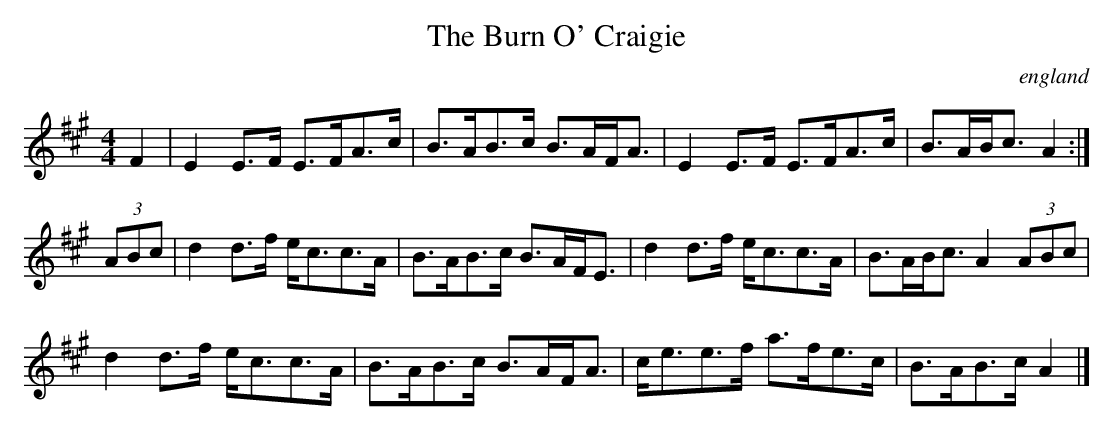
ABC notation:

X:1
T:Burn O' Craigie, The
O:england
M:4/4
L:1/8
K:A
F2|E2 E>F E>FA>c|B>AB>c B>AF<A|E2 E>F E>FA>c|B>AB<c A2:|]
(3ABc|d2 d>f e<cc>A|B>AB>c B>AF<E|d2 d>f e<cc>A|B>AB<c A2 (3ABc|
d2 d>f e<cc>A|B>AB>c B>AF<A|c<ee>f a>fe>c|B>AB>c A2|]
